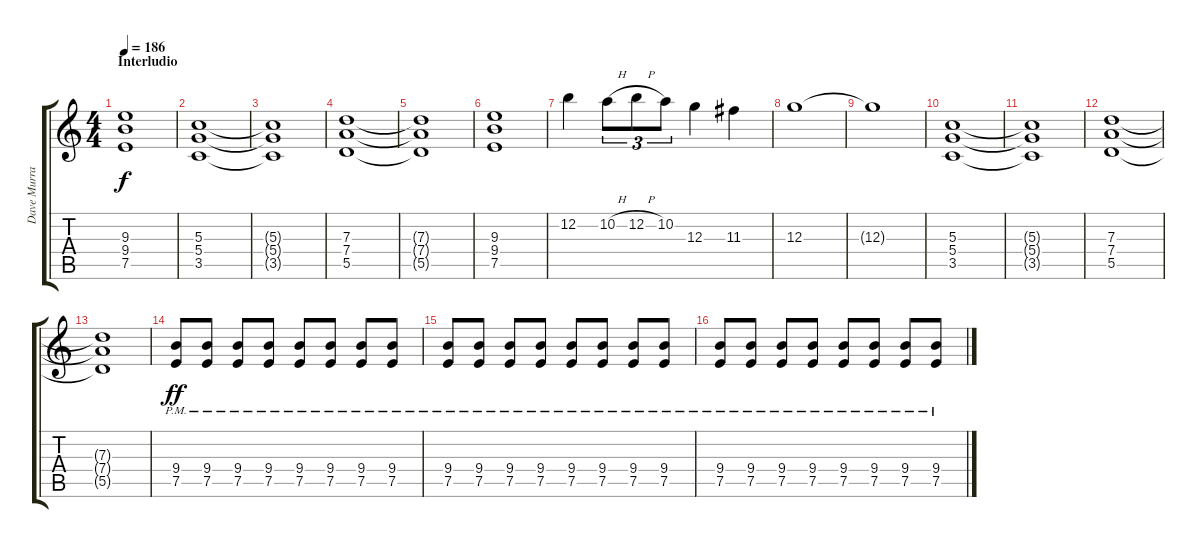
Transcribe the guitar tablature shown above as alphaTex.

\track ("Dave Murray" "Dave Murra") {instrument overdrivenguitar}
\staff {score tabs}
\tuning (E4 B3 G3 D3 A2 E2) {hide}
\ts (4 4)
\section ("" "Interludio")
\tempo 186
\clef g2
\ks c
(9.3{t} 9.4{t} 7.5{t}).1{dy f} |
(5.3 5.4 3.5).1 |
(5.3{t} 5.4{t} 3.5{t}).1 |
(7.3 7.4 5.5).1 |
(7.3{t} 7.4{t} 5.5{t}).1 |
(9.3 9.4 7.5).1 |
12.2.4 10.2{h}.8{tu (3 2)} 12.2{h}.8{tu (3 2)} 10.2.8{tu (3 2)} 12.3.4 11.3.4 |
12.3.1 |
12.3{t}.1 |
(5.3 5.4 3.5).1 |
(5.3{t} 5.4{t} 3.5{t}).1 |
(7.3 7.4 5.5).1 |
(7.3{t} 7.4{t} 5.5{t}).1 |
(9.4{pm} 7.5{pm}).8{dy ff} (9.4{pm} 7.5{pm}).8 (9.4{pm} 7.5{pm}).8 (9.4{pm} 7.5{pm}).8 (9.4{pm} 7.5{pm}).8 (9.4{pm} 7.5{pm}).8 (9.4{pm} 7.5{pm}).8 (9.4{pm} 7.5{pm}).8 |
(9.4{pm} 7.5{pm}).8 (9.4{pm} 7.5{pm}).8 (9.4{pm} 7.5{pm}).8 (9.4{pm} 7.5{pm}).8 (9.4{pm} 7.5{pm}).8 (9.4{pm} 7.5{pm}).8 (9.4{pm} 7.5{pm}).8 (9.4{pm} 7.5{pm}).8 |
(9.4{pm} 7.5{pm}).8 (9.4{pm} 7.5{pm}).8 (9.4{pm} 7.5{pm}).8 (9.4{pm} 7.5{pm}).8 (9.4{pm} 7.5{pm}).8 (9.4{pm} 7.5{pm}).8 (9.4{pm} 7.5{pm}).8 (9.4{pm} 7.5{pm}).8
